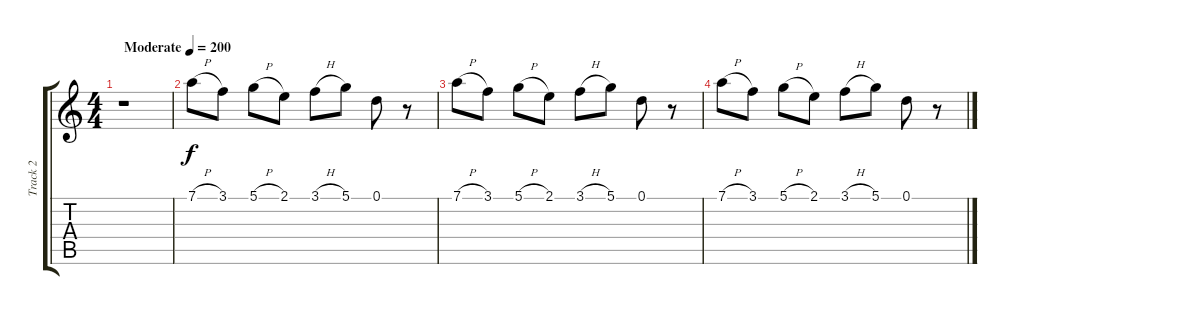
\track ("Track 2" "Track 2") {instrument distortionguitar}
\staff {score tabs}
\tuning (D4 A3 F3 C3 G2 D2) {hide}
\ts (4 4)
\tempo (200 "Moderate")
\clef g2
\ks c
r.1{dy f instrument distortionguitar} |
7.1{h}.8 3.1.8 5.1{h}.8 2.1.8 3.1{h}.8 5.1.8 0.1.8 r.8 |
7.1{h}.8 3.1.8 5.1{h}.8 2.1.8 3.1{h}.8 5.1.8 0.1.8 r.8 |
7.1{h}.8 3.1.8 5.1{h}.8 2.1.8 3.1{h}.8 5.1.8 0.1.8 r.8
